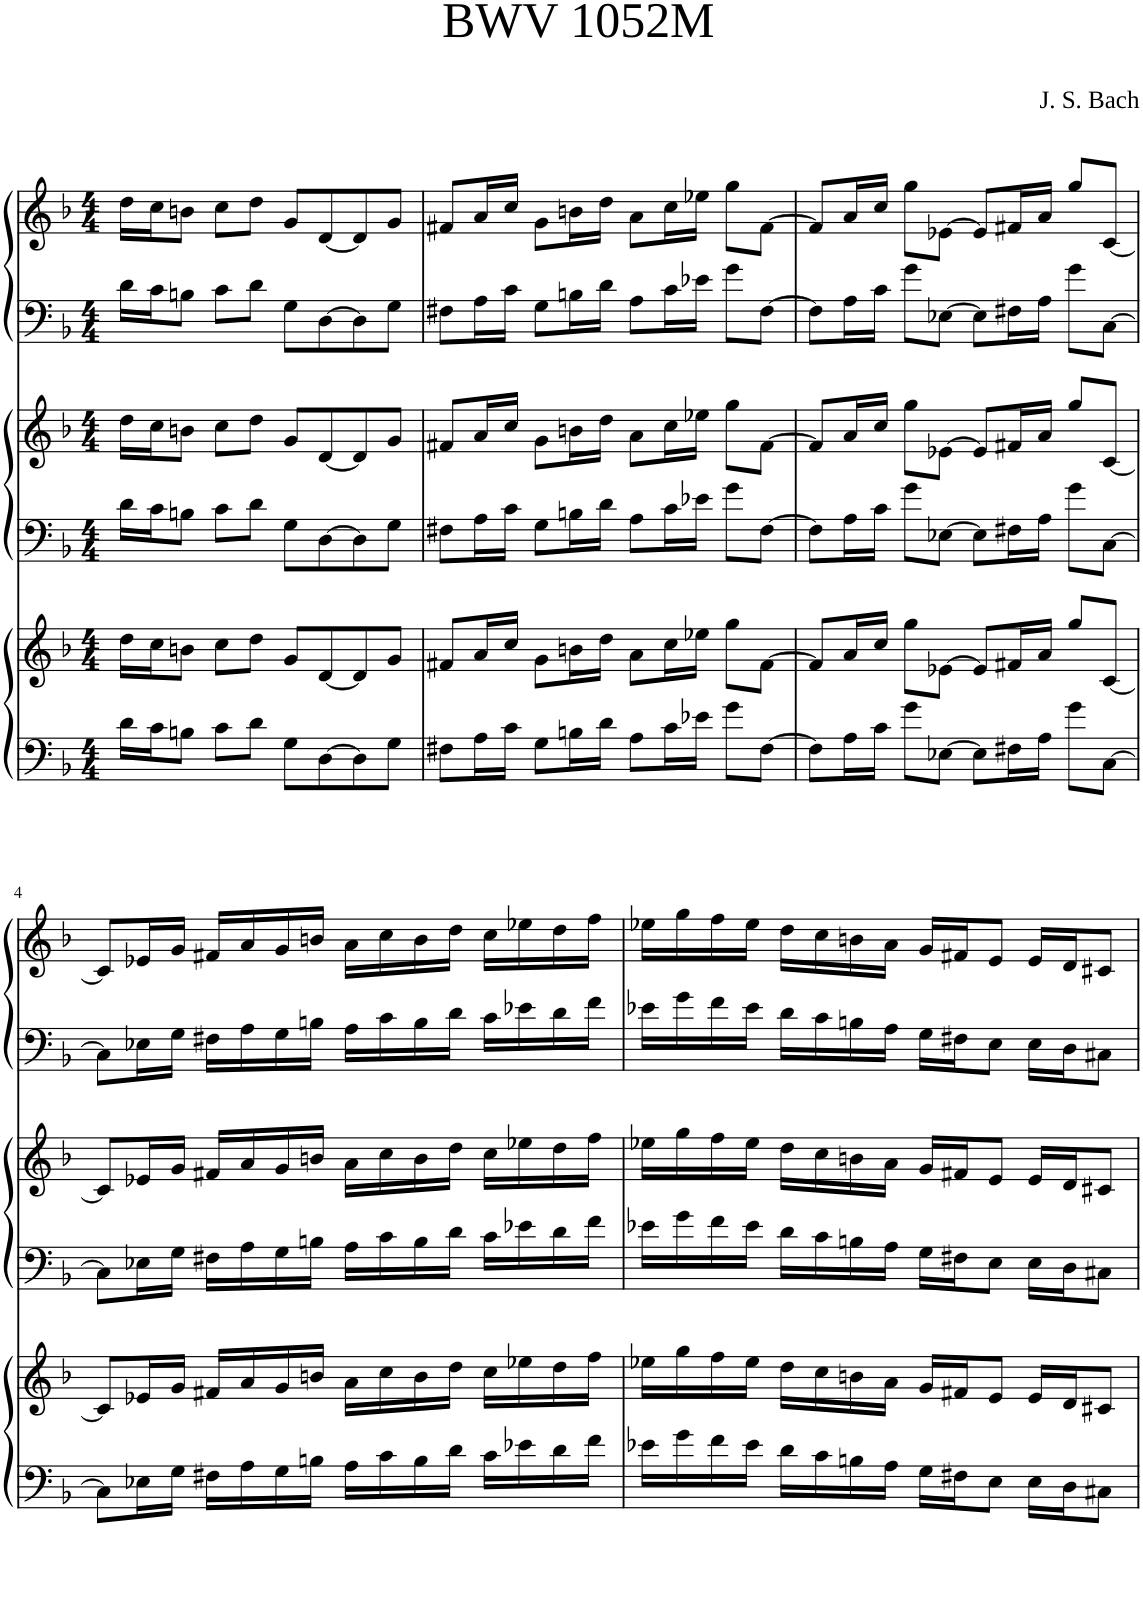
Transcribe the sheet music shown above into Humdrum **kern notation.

**kern	**kern	**kern	**kern	**kern	**kern
*part3	*part3	*part2	*part2	*part1	*part1
*staff6	*staff5	*staff4	*staff3	*staff2	*staff1
*I"Harp	*	*I"Harp	*	*I"Harp	*
*I'Hp	*	*I'Hp	*	*I'Hp	*
*clefF4	*clefG2	*clefF4	*clefG2	*clefF4	*clefG2
*k[b-]	*k[b-]	*k[b-]	*k[b-]	*k[b-]	*k[b-]
*M4/4	*M4/4	*M4/4	*M4/4	*M4/4	*M4/4
=1	=1	=1	=1	=1	=1
16d\LL	16dd\LL	16d\LL	16dd\LL	16d\LL	16dd\LL
16c\J	16cc\J	16c\J	16cc\J	16c\J	16cc\J
8Bn\J	8bn\J	8Bn\J	8bn\J	8Bn\J	8bn\J
8c\L	8cc\L	8c\L	8cc\L	8c\L	8cc\L
8d\J	8dd\J	8d\J	8dd\J	8d\J	8dd\J
8G\L	8g/L	8G\L	8g/L	8G\L	8g/L
[8D\	[8d/	[8D\	[8d/	[8D\	[8d/
8D\]	8d/]	8D\]	8d/]	8D\]	8d/]
8G\J	8g/J	8G\J	8g/J	8G\J	8g/J
=2	=2	=2	=2	=2	=2
8F#X\L	8f#X/L	8F#X\L	8f#X/L	8F#X\L	8f#X/L
16A\L	16a/L	16A\L	16a/L	16A\L	16a/L
16c\JJ	16cc/JJ	16c\JJ	16cc/JJ	16c\JJ	16cc/JJ
8G\L	8g\L	8G\L	8g\L	8G\L	8g\L
16Bn\L	16bn\L	16Bn\L	16bn\L	16Bn\L	16bn\L
16d\JJ	16dd\JJ	16d\JJ	16dd\JJ	16d\JJ	16dd\JJ
8A\L	8a\L	8A\L	8a\L	8A\L	8a\L
16c\L	16cc\L	16c\L	16cc\L	16c\L	16cc\L
16e-X\JJ	16ee-X\JJ	16e-X\JJ	16ee-X\JJ	16e-X\JJ	16ee-X\JJ
8g\L	8gg\L	8g\L	8gg\L	8g\L	8gg\L
[8F#\J	[8f#\J	[8F#\J	[8f#\J	[8F#\J	[8f#\J
=3	=3	=3	=3	=3	=3
8F#\L]	8f#/L]	8F#\L]	8f#/L]	8F#\L]	8f#/L]
16A\L	16a/L	16A\L	16a/L	16A\L	16a/L
16c\JJ	16cc/JJ	16c\JJ	16cc/JJ	16c\JJ	16cc/JJ
8g\L	8gg\L	8g\L	8gg\L	8g\L	8gg\L
[8E-X\J	[8e-X\J	[8E-X\J	[8e-X\J	[8E-X\J	[8e-X\J
8E-\L]	8e-/L]	8E-\L]	8e-/L]	8E-\L]	8e-/L]
16F#X\L	16f#X/L	16F#X\L	16f#X/L	16F#X\L	16f#X/L
16A\JJ	16a/JJ	16A\JJ	16a/JJ	16A\JJ	16a/JJ
8g\L	8gg/L	8g\L	8gg/L	8g\L	8gg/L
[8C\J	[8c/J	[8C\J	[8c/J	[8C\J	[8c/J
!!LO:LB:g=z
=4	=4	=4	=4	=4	=4
8C\L]	8c/L]	8C\L]	8c/L]	8C\L]	8c/L]
16E-X\L	16e-X/L	16E-X\L	16e-X/L	16E-X\L	16e-X/L
16G\JJ	16g/JJ	16G\JJ	16g/JJ	16G\JJ	16g/JJ
16F#X\LL	16f#X/LL	16F#X\LL	16f#X/LL	16F#X\LL	16f#X/LL
16A\	16a/	16A\	16a/	16A\	16a/
16G\	16g/	16G\	16g/	16G\	16g/
16Bn\JJ	16bn/JJ	16Bn\JJ	16bn/JJ	16Bn\JJ	16bn/JJ
16A\LL	16a\LL	16A\LL	16a\LL	16A\LL	16a\LL
16c\	16cc\	16c\	16cc\	16c\	16cc\
16B\	16b\	16B\	16b\	16B\	16b\
16d\JJ	16dd\JJ	16d\JJ	16dd\JJ	16d\JJ	16dd\JJ
16c\LL	16cc\LL	16c\LL	16cc\LL	16c\LL	16cc\LL
16e-X\	16ee-X\	16e-X\	16ee-X\	16e-X\	16ee-X\
16d\	16dd\	16d\	16dd\	16d\	16dd\
16f\JJ	16ff\JJ	16f\JJ	16ff\JJ	16f\JJ	16ff\JJ
=5	=5	=5	=5	=5	=5
16e-X\LL	16ee-X\LL	16e-X\LL	16ee-X\LL	16e-X\LL	16ee-X\LL
16g\	16gg\	16g\	16gg\	16g\	16gg\
16f\	16ff\	16f\	16ff\	16f\	16ff\
16e-\JJ	16ee-\JJ	16e-\JJ	16ee-\JJ	16e-\JJ	16ee-\JJ
16d\LL	16dd\LL	16d\LL	16dd\LL	16d\LL	16dd\LL
16c\	16cc\	16c\	16cc\	16c\	16cc\
16Bn\	16bn\	16Bn\	16bn\	16Bn\	16bn\
16A\JJ	16a\JJ	16A\JJ	16a\JJ	16A\JJ	16a\JJ
16G\LL	16g/LL	16G\LL	16g/LL	16G\LL	16g/LL
16F#X\J	16f#X/J	16F#X\J	16f#X/J	16F#X\J	16f#X/J
8E\J	8e/J	8E\J	8e/J	8E\J	8e/J
16E\LL	16e/LL	16E\LL	16e/LL	16E\LL	16e/LL
16D\J	16d/J	16D\J	16d/J	16D\J	16d/J
8C#X\J	8c#X/J	8C#X\J	8c#X/J	8C#X\J	8c#X/J
=	=	=	=	=	=
*-	*-	*-	*-	*-	*-
